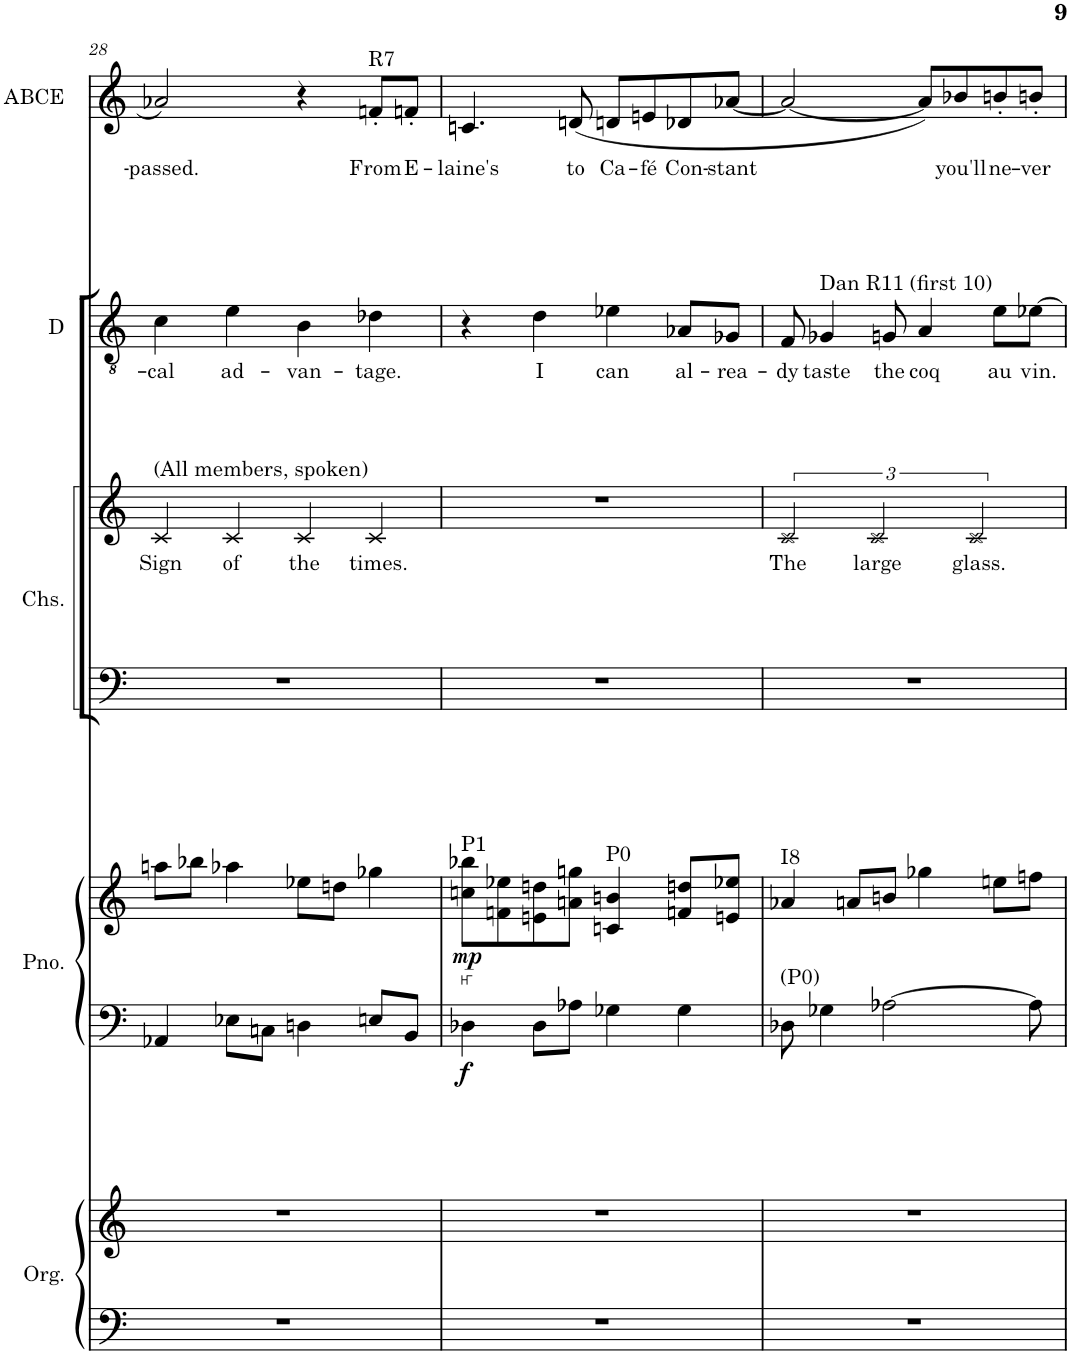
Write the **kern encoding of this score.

**kern	**kern	**kern	**kern	**dynam	**kern	**kern	**text	**kern	**text	**kern	**text
*part5	*part5	*part4	*part4	*part4	*part3	*part3	*part3	*part2	*part2	*part1	*part1
*staff8	*staff7	*staff6	*staff5	*staff5/6	*staff4	*staff3	*staff3	*staff2	*staff2	*staff1	*staff1
*I"Organ	*	*I"Piano	*	*	*I"Chorus	*	*	*I"Dan	*	*I"Allie Belle Celle Ellie	*
*I'Org.	*	*I'Pno.	*	*	*I'Chs.	*	*	*I'D	*	*I'ABCE	*
!!LO:PB:g=z
*clefF4	*clefG2	*clefF4	*clefG2	*	*clefF4	*clefG2	*	*clefGv2	*	*clefG2	*
*	*	*	*	*	*	*	*	*Trd1c2	*	*Trd1c2	*
*k[]	*k[]	*k[]	*k[]	*	*k[]	*k[]	*	*k[]	*	*k[]	*
*M4/4	*M4/4	*M4/4	*M4/4	*	*M4/4	*M4/4	*	*M4/4	*	*M4/4	*
=28	=28	=28	=28	=28	=28	=28	=28	=28	=28	=28	=28
!	!	!	!	!	!	!LO:TX:a:t=(All members, spoken)	!	!	!	!	!
!	!	!	!	!	!	!	!LO:LY:b	!	!LO:LY:b	!	!LO:LY:b
1r	1r	4AA-X/	8aan\L	.	1r	4c/	Sign	4c\	-cal	2a-X/	-passed.
.	.	.	8bb-X\J	.	.	.	.	.	.	.	.
!	!	!	!	!	!	!	!LO:LY:b	!	!LO:LY:b	!	!
.	.	8E-X\L	4aa-X\	.	.	4c/	of	4e\	ad-	.	.
.	.	8Cn\J	.	.	.	.	.	.	.	.	.
!	!	!	!	!	!	!	!LO:LY:b	!	!LO:LY:b	!	!
.	.	4Dn\	8ee-X\L	.	.	4c/	the	4B\	-van-	4r	.
.	.	.	8ddn\J	.	.	.	.	.	.	.	.
!	!	!	!	!	!	!	!	!	!	!LO:TX:a:t=R7	!
!	!	!	!	!	!	!	!LO:LY:b	!	!LO:LY:b	!	!LO:LY:b
.	.	8En/L	4gg-X\	.	.	4c/	times.	4d-X\	-tage.	8fn'/L	From
!	!	!	!	!	!	!	!	!	!	!	!LO:LY:b
.	.	8BB/J	.	.	.	.	.	.	.	8fn'/J	E-
=29	=29	=29	=29	=29	=29	=29	=29	=29	=29	=29	=29
!	!	!	!LO:TX:a:t=P1	!	!	!	!	!	!	!	!
!	!	!LO:TX:a:t=𝆦	!	!	!	!	!	!	!	!	!
!	!	!	!	!LO:DY:b=2	!	!	!	!	!	!	!LO:LY:b
!	!	!	!	!LO:DY:n=1:b	!	!	!	!	!	!	!
1r	1r	4D-X\	8ccn\ 8bb-X\L	f mp	1r	1r	.	4r	.	4.cn/	-laine's
.	.	.	8fn\ 8ee-X\	.	.	.	.	.	.	.	.
!	!	!	!	!	!	!	!	!	!LO:LY:b	!	!
.	.	8D-\L	8en\ 8ddn\	.	.	.	.	4d\	I	.	.
!	!	!	!	!	!	!	!	!	!	!	!LO:LY:b
.	.	8A-X\J	8an\ 8ggn\J	.	.	.	.	.	.	(8dn/	to
!	!	!	!LO:TX:a:t=P0	!	!	!	!	!	!	!	!
!	!	!	!	!	!	!	!	!	!LO:LY:b	!	!LO:LY:b
.	.	4G-X\	4cn/ 4bn/	.	.	.	.	4e-X\	can	8dn/L	Ca-
!	!	!	!	!	!	!	!	!	!	!	!LO:LY:b
.	.	.	.	.	.	.	.	.	.	8en/	-fé
!	!	!	!	!	!	!	!	!	!LO:LY:b	!	!LO:LY:b
.	.	4G-\	8fn/ 8ddn/L	.	.	.	.	8A-X/L	al-	8d-X/	Con-
!	!	!	!	!	!	!	!	!	!LO:LY:b	!	!LO:LY:b
.	.	.	8en/ 8ee-X/J	.	.	.	.	8G-X/J	-rea-	[8a-X/J	-stant
=30	=30	=30	=30	=30	=30	=30	=30	=30	=30	=30	=30
!	!	!	!LO:TX:a:t=I8	!	!	!	!	!	!	!	!
!	!	!LO:TX:a:t=(P0)	!	!	!	!	!	!	!	!	!
!	!	!	!	!	!	!	!LO:LY:b	!	!LO:LY:b	!	!
1r	1r	8D-X\	4a-X/	.	1r	3c/	The	8F/	-dy	2a-/_	.
!	!	!	!	!	!	!	!	!LO:TX:a:t=Dan R11 (first 10)	!	!	!
!	!	!	!	!	!	!	!	!	!LO:LY:b	!	!
.	.	4G-X\	.	.	.	.	.	4G-X/	taste	.	.
.	.	.	8an/L	.	.	.	.	.	.	.	.
!	!	!	!	!	!	!	!LO:LY:b	!	!	!	!
.	.	.	.	.	.	3c/	large	.	.	.	.
!	!	!	!	!	!	!	!	!	!LO:LY:b	!	!
.	.	[2A-X\	8bn/J	.	.	.	.	8Gn/	the	.	.
!	!	!	!	!	!	!	!	!	!LO:LY:b	!	!
.	.	.	4gg-X\	.	.	.	.	4A/	coq	8a-/L])	.
!	!	!	!	!	!	!	!	!	!	!	!LO:LY:b
.	.	.	.	.	.	.	.	.	.	8b-X/	you'll
!	!	!	!	!	!	!	!LO:LY:b	!	!	!	!
.	.	.	.	.	.	3c/	glass.	.	.	.	.
!	!	!	!	!	!	!	!	!	!LO:LY:b	!	!LO:LY:b
.	.	.	8een\L	.	.	.	.	8e\L	au	8bn'/	ne-
!	!	!	!	!	!	!	!	!	!LO:LY:b	!	!LO:LY:b
.	.	8A-\]	8ffn\J	.	.	.	.	[8e-X\J	vin.	8bn'/J	-ver
=	=	=	=	=	=	=	=	=	=	=	=
*-	*-	*-	*-	*-	*-	*-	*-	*-	*-	*-	*-
